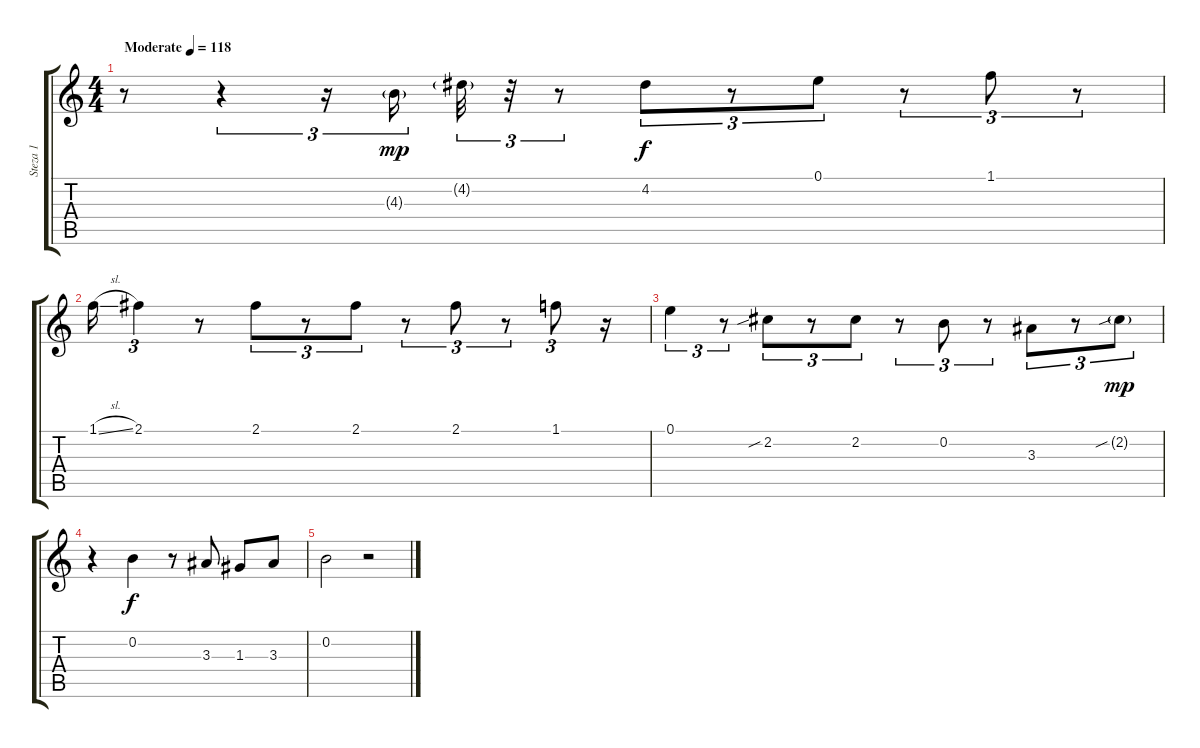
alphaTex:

\track ("Steza 1" "Steza 1") {instrument acousticguitarsteel}
\staff {score tabs}
\tuning (E4 B3 G3 D3 A2 E2) {hide}
\ts (4 4)
\tempo (118 "Moderate")
\clef g2
\ks c
r.8{dy mp instrument acousticguitarsteel} r.4{tu (3 2)} r.16{tu (3 2)} 4.3{g}.16{tu (3 2)} 4.2{g}.32{tu (3 2)} r.32{tu (3 2)} r.8{tu (3 2)} 4.2.8{tu (3 2) dy f} r.8{tu (3 2)} 0.1.8{tu (3 2)} r.8{tu (3 2)} 1.1.8{tu (3 2)} r.8{tu (3 2)} |
1.1{sl}.16 2.1.4{tu (3 2)} r.8 2.1.8{tu (3 2)} r.8{tu (3 2)} 2.1.8{tu (3 2)} r.8{tu (3 2)} 2.1.8{tu (3 2)} r.8{tu (3 2)} 1.1.8{tu (3 2)} r.16 |
0.1.4{tu (3 2)} r.8{tu (3 2)} 2.2{sib}.8{tu (3 2)} r.8{tu (3 2)} 2.2.8{tu (3 2)} r.8{tu (3 2)} 0.2.8{tu (3 2)} r.8{tu (3 2)} 3.3.8{tu (3 2)} r.8{tu (3 2)} 2.2{sib g}.8{tu (3 2) dy mp} |
r.4 0.2.4{dy f} r.8 3.3.8 1.3.8 3.3.8 |
0.2.2 r.2
